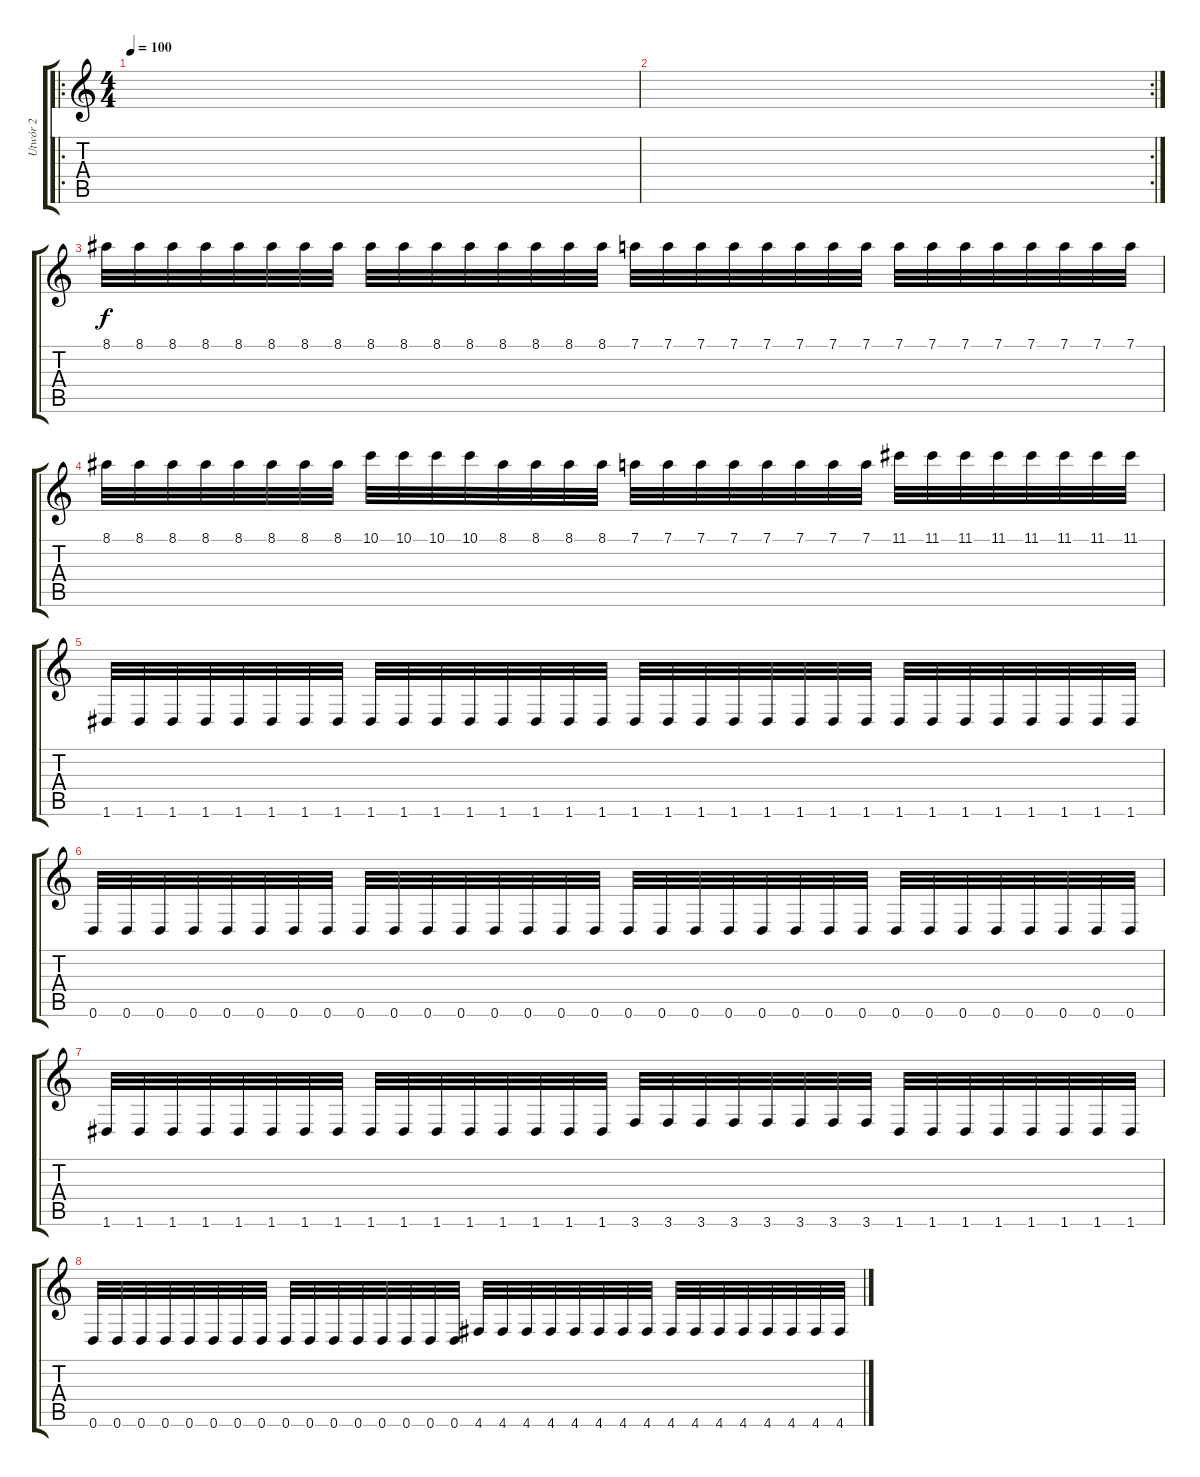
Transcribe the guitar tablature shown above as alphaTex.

\track ("Utwór 2" "Utwór 2") {instrument overdrivenguitar}
\staff {score tabs}
\tuning (D4 A3 F3 C3 G2 D2) {hide}
\ro
\ts (4 4)
\tempo 100
\clef g2
\ks c
|
\rc 2
|
8.1.32 8.1.32 8.1.32 8.1.32 8.1.32 8.1.32 8.1.32 8.1.32 8.1.32 8.1.32 8.1.32 8.1.32 8.1.32 8.1.32 8.1.32 8.1.32 7.1.32 7.1.32 7.1.32 7.1.32 7.1.32 7.1.32 7.1.32 7.1.32 7.1.32 7.1.32 7.1.32 7.1.32 7.1.32 7.1.32 7.1.32 7.1.32 |
8.1.32 8.1.32 8.1.32 8.1.32 8.1.32 8.1.32 8.1.32 8.1.32 10.1.32 10.1.32 10.1.32 10.1.32 8.1.32 8.1.32 8.1.32 8.1.32 7.1.32 7.1.32 7.1.32 7.1.32 7.1.32 7.1.32 7.1.32 7.1.32 11.1.32 11.1.32 11.1.32 11.1.32 11.1.32 11.1.32 11.1.32 11.1.32 |
1.6.32 1.6.32 1.6.32 1.6.32 1.6.32 1.6.32 1.6.32 1.6.32 1.6.32 1.6.32 1.6.32 1.6.32 1.6.32 1.6.32 1.6.32 1.6.32 1.6.32 1.6.32 1.6.32 1.6.32 1.6.32 1.6.32 1.6.32 1.6.32 1.6.32 1.6.32 1.6.32 1.6.32 1.6.32 1.6.32 1.6.32 1.6.32 |
0.6.32 0.6.32 0.6.32 0.6.32 0.6.32 0.6.32 0.6.32 0.6.32 0.6.32 0.6.32 0.6.32 0.6.32 0.6.32 0.6.32 0.6.32 0.6.32 0.6.32 0.6.32 0.6.32 0.6.32 0.6.32 0.6.32 0.6.32 0.6.32 0.6.32 0.6.32 0.6.32 0.6.32 0.6.32 0.6.32 0.6.32 0.6.32 |
1.6.32 1.6.32 1.6.32 1.6.32 1.6.32 1.6.32 1.6.32 1.6.32 1.6.32 1.6.32 1.6.32 1.6.32 1.6.32 1.6.32 1.6.32 1.6.32 3.6.32 3.6.32 3.6.32 3.6.32 3.6.32 3.6.32 3.6.32 3.6.32 1.6.32 1.6.32 1.6.32 1.6.32 1.6.32 1.6.32 1.6.32 1.6.32 |
0.6.32 0.6.32 0.6.32 0.6.32 0.6.32 0.6.32 0.6.32 0.6.32 0.6.32 0.6.32 0.6.32 0.6.32 0.6.32 0.6.32 0.6.32 0.6.32 4.6.32 4.6.32 4.6.32 4.6.32 4.6.32 4.6.32 4.6.32 4.6.32 4.6.32 4.6.32 4.6.32 4.6.32 4.6.32 4.6.32 4.6.32 4.6.32
